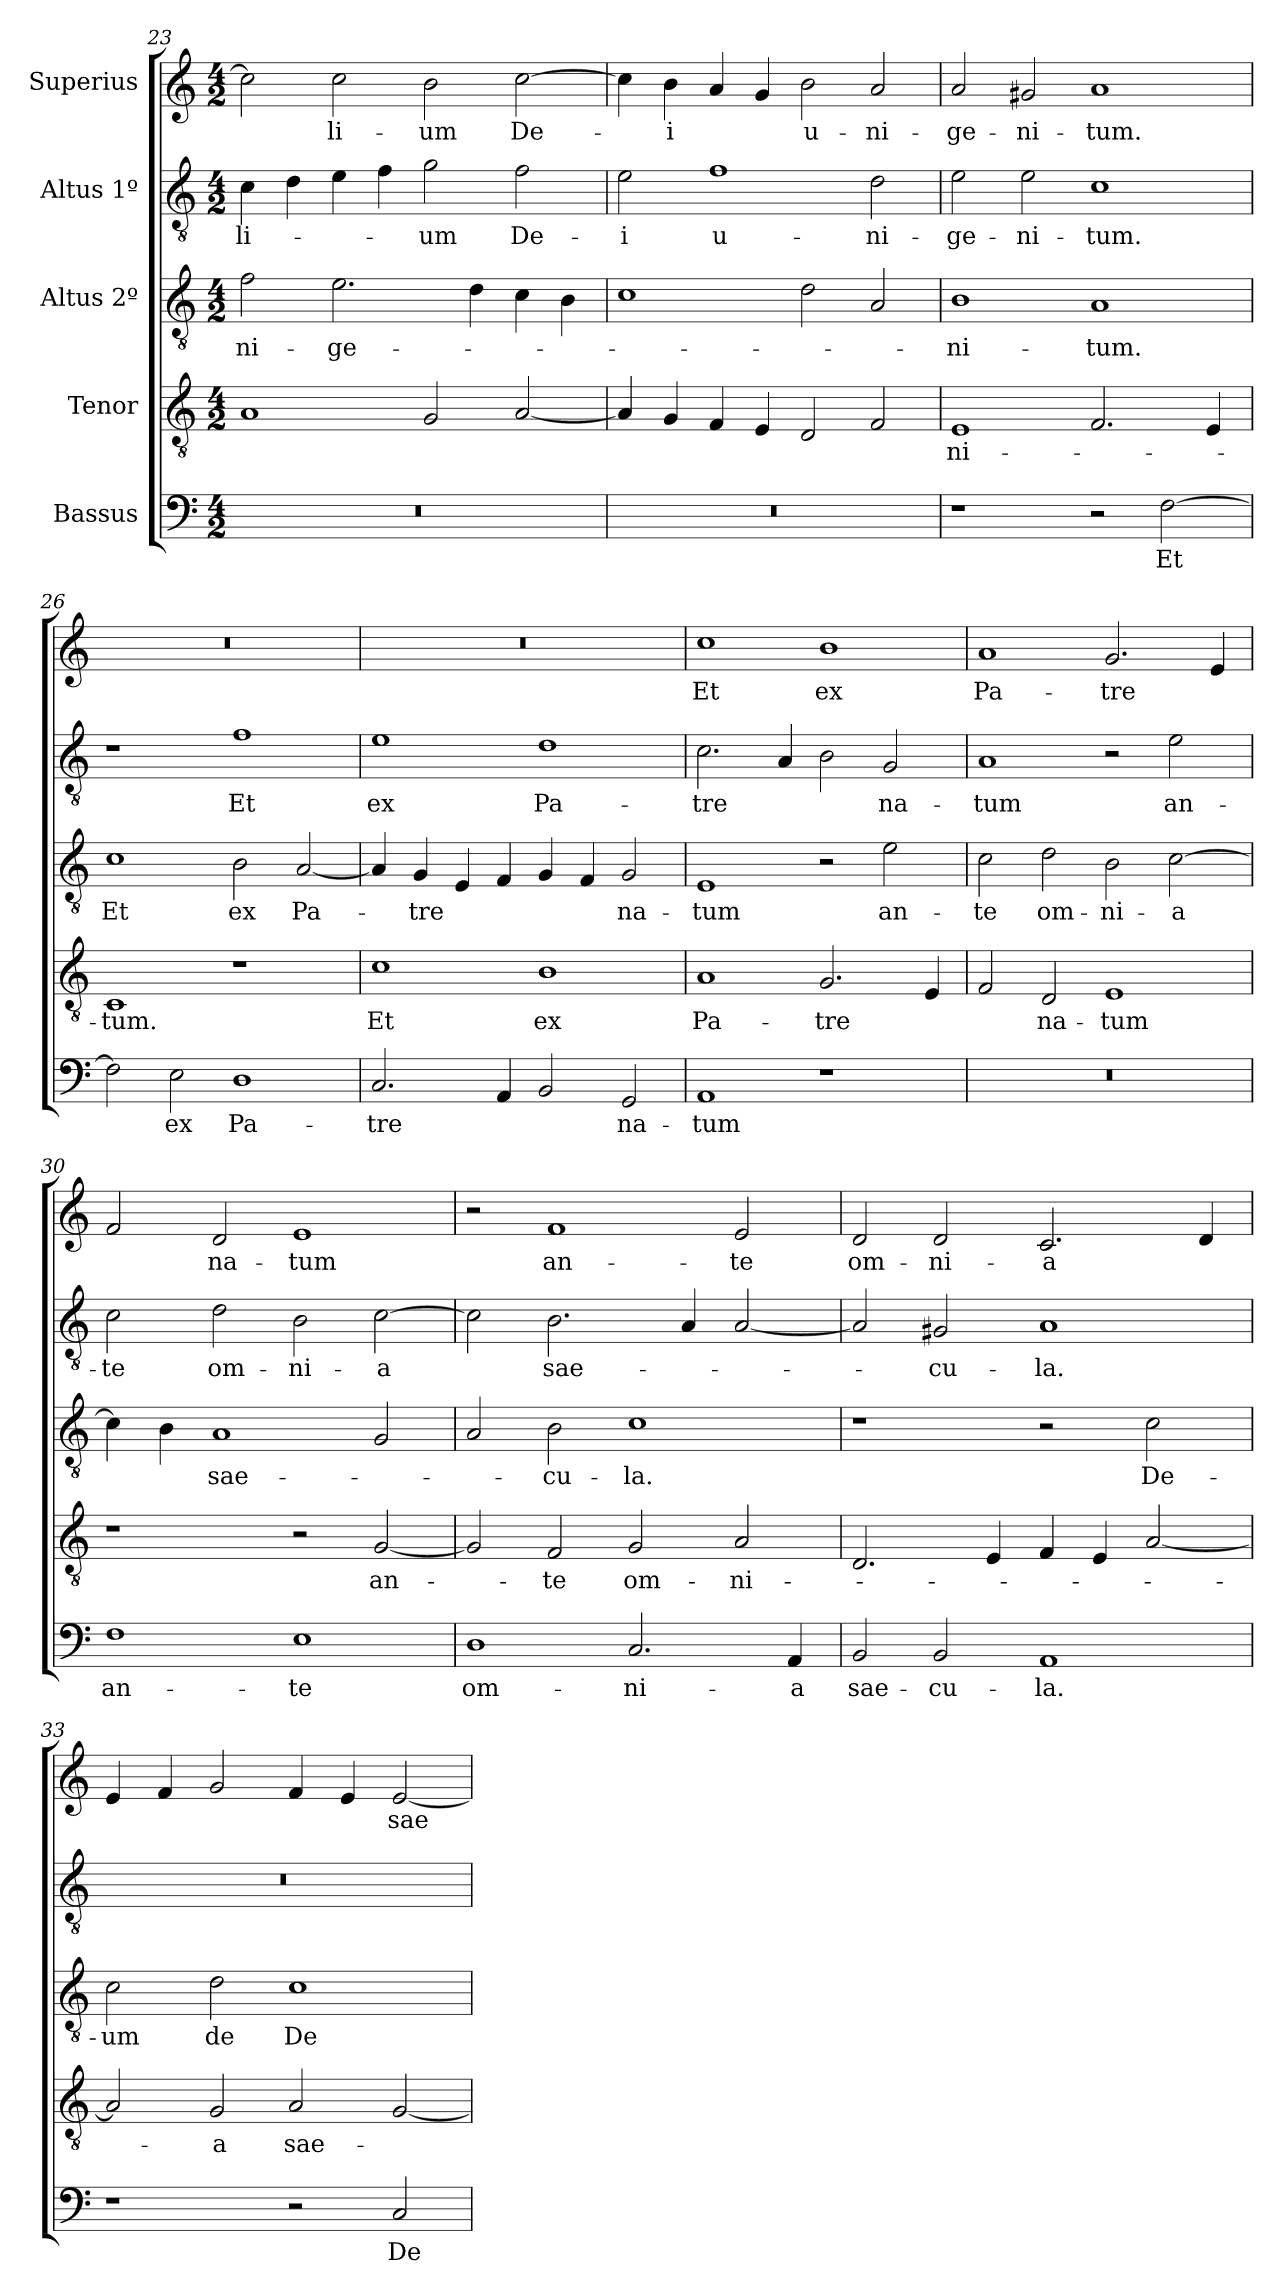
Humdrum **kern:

**kern	**text	**kern	**text	**kern	**text	**kern	**text	**kern	**text
*part5	*part5	*part4	*part4	*part3	*part3	*part2	*part2	*part1	*part1
*staff5	*staff5	*staff4	*staff4	*staff3	*staff3	*staff2	*staff2	*staff1	*staff1
*I"Bassus	*	*I"Tenor	*	*I"Altus 2º	*	*I"Altus 1º	*	*I"Superius	*
*clefF4	*	*clefGv2	*	*clefGv2	*	*clefGv2	*	*clefG2	*
*k[]	*	*k[]	*	*k[]	*	*k[]	*	*k[]	*
*M4/2	*	*M4/2	*	*M4/2	*	*M4/2	*	*M4/2	*
=23	=23	=23	=23	=23	=23	=23	=23	=23	=23
0r	.	1A/	.	2f\	-ni-	4c\	-li-	2cc\]	.
.	.	.	.	.	.	4d\	.	.	.
.	.	.	.	2.e\	-ge-	4e\	.	2cc\	-li-
.	.	.	.	.	.	4f\	.	.	.
.	.	2G/	.	.	.	2g\	-um	2b\	-um
.	.	.	.	4d\	.	.	.	.	.
.	.	[2A/	.	4c\	.	2f\	De-	[2cc\	De-
.	.	.	.	4B\	.	.	.	.	.
=24	=24	=24	=24	=24	=24	=24	=24	=24	=24
0r	.	4A/]	.	1c\	.	2e\	-i	4cc\]	.
.	.	4G/	.	.	.	.	.	4b\	-i
.	.	4F/	.	.	.	1f\	u-	4a/	.
.	.	4E/	.	.	.	.	.	4g/	.
.	.	2D/	.	2d\	.	.	.	2b\	u-
.	.	2F/	.	2A/	.	2d\	-ni-	2a/	-ni-
=25	=25	=25	=25	=25	=25	=25	=25	=25	=25
1r	.	1E/	-ni-	1B\	-ni-	2e\	-ge-	2a/	-ge-
.	.	.	.	.	.	2e\	-ni-	2g#X/	-ni-
2r	.	2.F/	.	1A/	-tum.	1c\	-tum.	1a/	-tum.
[2F\	Et	.	.	.	.	.	.	.	.
.	.	4E/	.	.	.	.	.	.	.
=26	=26	=26	=26	=26	=26	=26	=26	=26	=26
2F\]	.	1C/	-tum.	1c\	Et	1r	.	0r	.
2E\	ex	.	.	.	.	.	.	.	.
1D\	Pa-	1r	.	2B\	ex	1f\	Et	.	.
.	.	.	.	[2A/	Pa-	.	.	.	.
=27	=27	=27	=27	=27	=27	=27	=27	=27	=27
2.C/	-tre	1c\	Et	4A/]	.	1e\	ex	0r	.
.	.	.	.	4G/	-tre	.	.	.	.
.	.	.	.	4E/	.	.	.	.	.
4AA/	.	.	.	4F/	.	.	.	.	.
2BB/	.	1B\	ex	4G/	.	1d\	Pa-	.	.
.	.	.	.	4F/	.	.	.	.	.
2GG/	na-	.	.	2G/	na-	.	.	.	.
=28	=28	=28	=28	=28	=28	=28	=28	=28	=28
1AA/	-tum	1A/	Pa-	1E/	-tum	2.c\	-tre	1cc\	Et
.	.	.	.	.	.	4A/	.	.	.
1r	.	2.G/	-tre	2r	.	2B\	.	1b\	ex
.	.	.	.	2e\	an-	2G/	na-	.	.
.	.	4E/	.	.	.	.	.	.	.
=29	=29	=29	=29	=29	=29	=29	=29	=29	=29
0r	.	2F/	.	2c\	-te	1A/	-tum	1a/	Pa-
.	.	2D/	na-	2d\	om-	.	.	.	.
.	.	1E/	-tum	2B\	-ni-	2r	.	2.g/	-tre
.	.	.	.	[2c\	-a	2e\	an-	.	.
.	.	.	.	.	.	.	.	4e/	.
=30	=30	=30	=30	=30	=30	=30	=30	=30	=30
1F\	an-	1r	.	4c\]	.	2c\	-te	2f/	.
.	.	.	.	4B\	.	.	.	.	.
.	.	.	.	1A/	sae-	2d\	om-	2d/	na-
1E\	-te	2r	.	.	.	2B\	-ni-	1e/	-tum
.	.	[2G/	an-	2G/	.	[2c\	-a	.	.
=31	=31	=31	=31	=31	=31	=31	=31	=31	=31
1D\	om-	2G/]	.	2A/	.	2c\]	.	2r	.
.	.	2F/	-te	2B\	-cu-	2.B\	sae-	1f/	an-
2.C/	-ni-	2G/	om-	1c\	-la.	.	.	.	.
.	.	.	.	.	.	4A/	.	.	.
.	.	2A/	-ni-	.	.	[2A/	.	2e/	-te
4AA/	-a	.	.	.	.	.	.	.	.
=32	=32	=32	=32	=32	=32	=32	=32	=32	=32
2BB/	sae-	2.D/	.	1r	.	2A/]	.	2d/	om-
2BB/	-cu-	.	.	.	.	2G#X/	-cu-	2d/	-ni-
.	.	4E/	.	.	.	.	.	.	.
1AA/	-la.	4F/	.	2r	.	1A/	-la.	2.c/	-a
.	.	4E/	.	.	.	.	.	.	.
.	.	[2A/	.	2c\	De-	.	.	.	.
.	.	.	.	.	.	.	.	4d/	.
=33	=33	=33	=33	=33	=33	=33	=33	=33	=33
1r	.	2A/]	.	2c\	-um	0r	.	4e/	.
.	.	.	.	.	.	.	.	4f/	.
.	.	2G/	-a	2d\	de	.	.	2g/	.
2r	.	2A/	sae-	1c\	De-	.	.	4f/	.
.	.	.	.	.	.	.	.	4e/	.
2C/	De-	[2G/	.	.	.	.	.	[2e/	sae-
=	=	=	=	=	=	=	=	=	=
*-	*-	*-	*-	*-	*-	*-	*-	*-	*-
